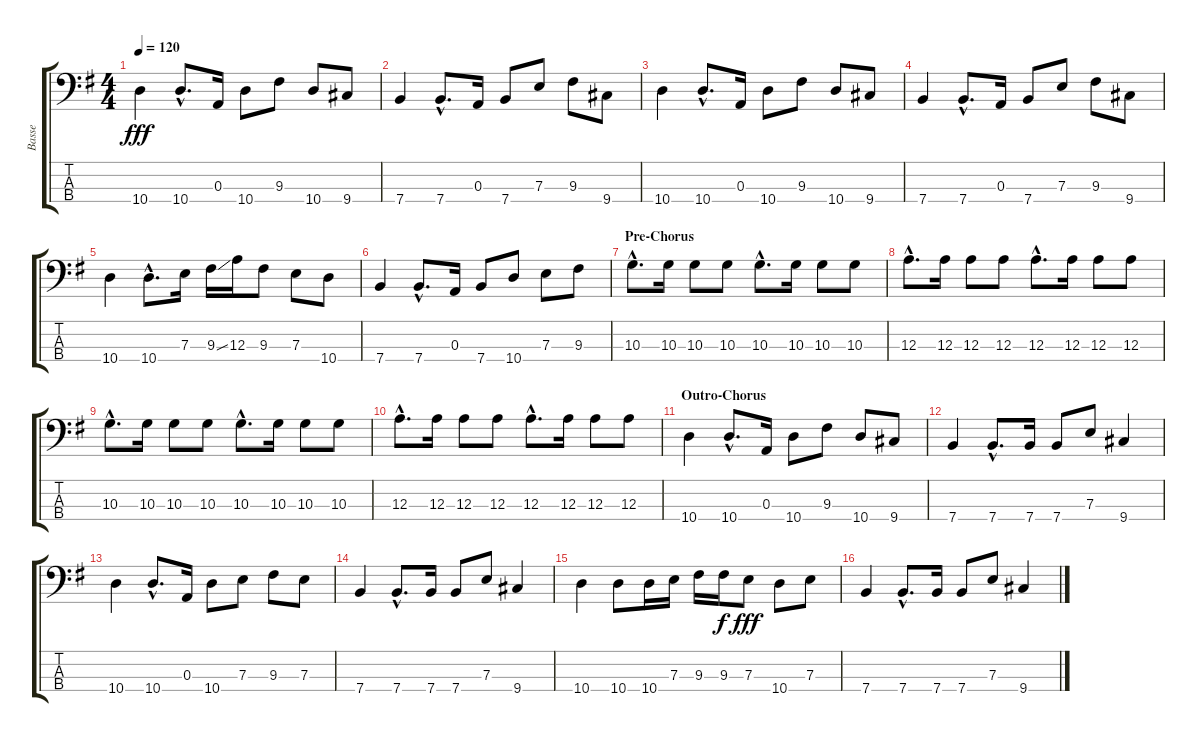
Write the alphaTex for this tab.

\track ("Basse" "Basse") {instrument electricbassfinger}
\staff {score tabs}
\tuning (G2 D2 A1 E1) {hide}
\ts (4 4)
\tempo 120
\clef f4
\ks g
10.4.4{dy fff} 10.4{hac}.8{d} 0.3.16 10.4.8 9.3.8 10.4.8 9.4.8 |
7.4.4 7.4{hac}.8{d} 0.3.16 7.4.8 7.3.8 9.3.8 9.4.8 |
10.4.4 10.4{hac}.8{d} 0.3.16 10.4.8 9.3.8 10.4.8 9.4.8 |
7.4.4 7.4{hac}.8{d} 0.3.16 7.4.8 7.3.8 9.3.8 9.4.8 |
10.4.4 10.4{hac}.8{d} 7.3.16 9.3{ss}.16 12.3.16 9.3.8 7.3.8 10.4.8 |
7.4.4 7.4{hac}.8{d} 0.3.16 7.4.8 10.4.8 7.3.8 9.3.8 |
\section ("" "Pre-Chorus")
10.3{hac}.8{d} 10.3.16 10.3.8 10.3.8 10.3{hac}.8{d} 10.3.16 10.3.8 10.3.8 |
12.3{hac}.8{d} 12.3.16 12.3.8 12.3.8 12.3{hac}.8{d} 12.3.16 12.3.8 12.3.8 |
10.3{hac}.8{d} 10.3.16 10.3.8 10.3.8 10.3{hac}.8{d} 10.3.16 10.3.8 10.3.8 |
12.3{hac}.8{d} 12.3.16 12.3.8 12.3.8 12.3{hac}.8{d} 12.3.16 12.3.8 12.3.8 |
\section ("" "Outro-Chorus")
10.4.4 10.4{hac}.8{d} 0.3.16 10.4.8 9.3.8 10.4.8 9.4.8 |
7.4.4 7.4{hac}.8{d} 7.4.16 7.4.8 7.3.8 9.4.4 |
10.4.4 10.4{hac}.8{d} 0.3.16 10.4.8 7.3.8 9.3.8 7.3.8 |
7.4.4 7.4{hac}.8{d} 7.4.16 7.4.8 7.3.8 9.4.4 |
10.4.4 10.4.8 10.4.16 7.3.16 9.3.16 9.3.16{dy f} 7.3.8{dy fff} 10.4.8 7.3.8 |
7.4.4 7.4{hac}.8{d} 7.4.16 7.4.8 7.3.8 9.4.4
